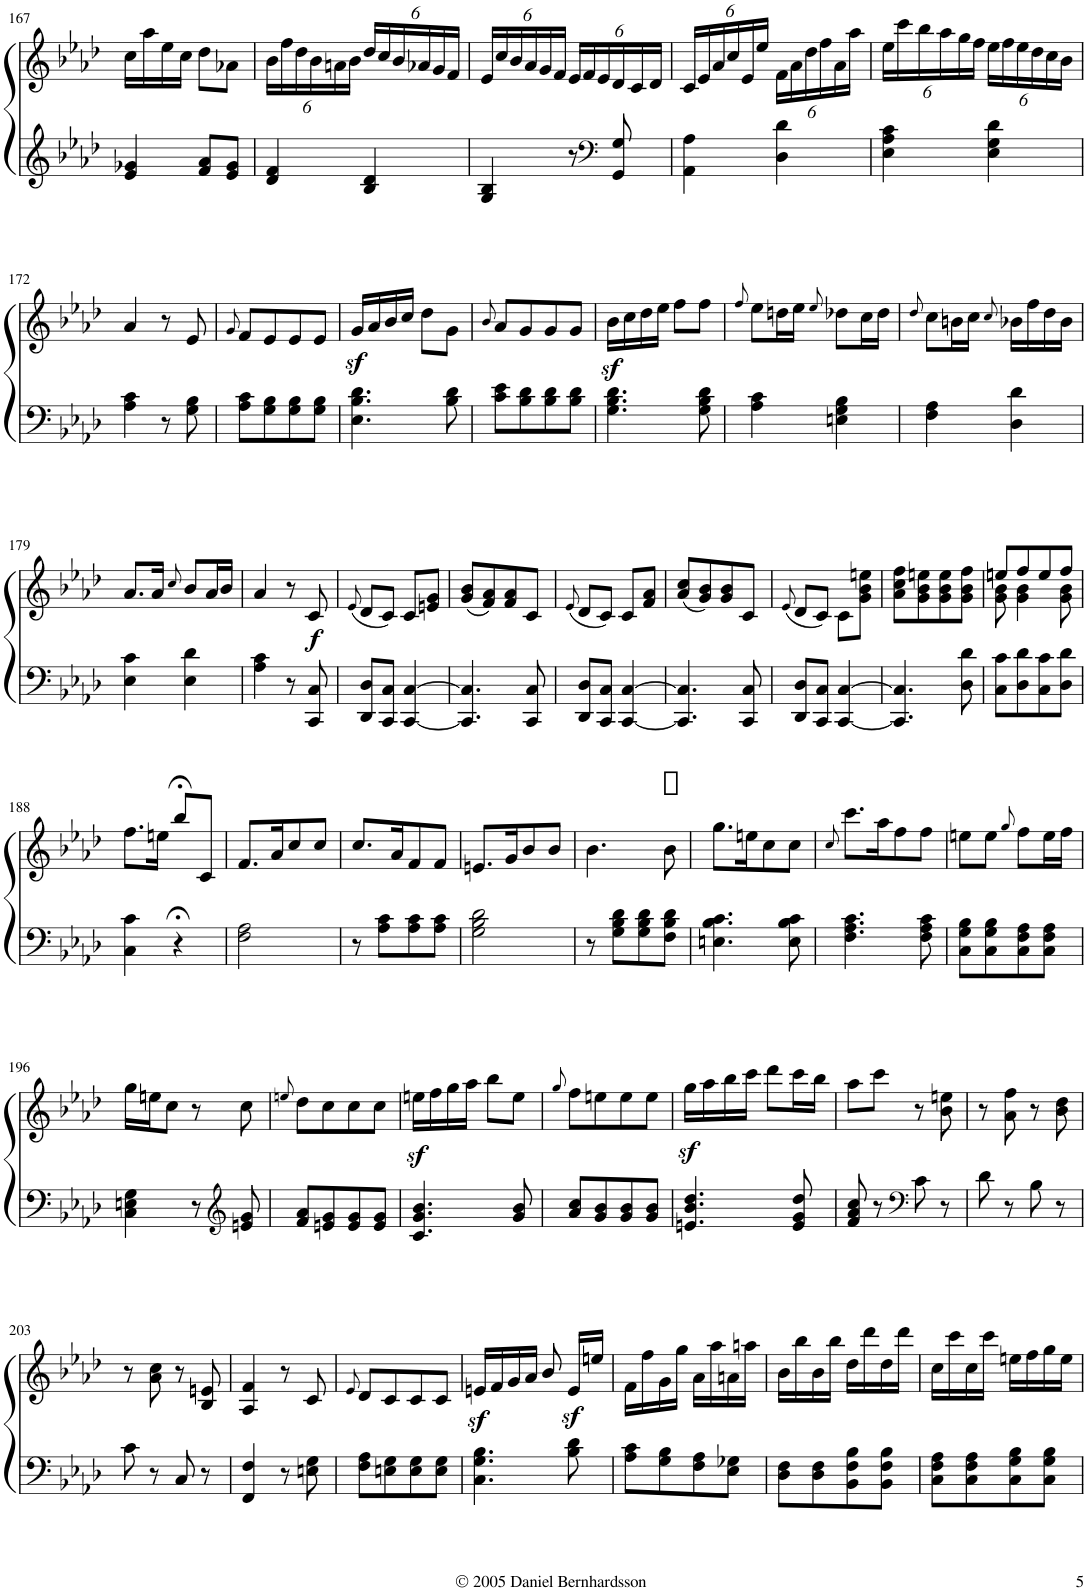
**kern	**kern	**dynam
*part1	*part1	*part1
*staff2	*staff1	*staff1/2
*I"Piano	*	*
*I'Pno.	*	*
!!LO:PB:g=z
*clefG2	*clefG2	*
*k[b-e-a-d-]	*k[b-e-a-d-]	*
*A-:	*A-:	*
*M2/4	*M2/4	*
=167	=167	=167
4e-/ 4g-X/	16cc\LL	.
.	16aa-\	.
.	16ee-\	.
.	16cc\JJ	.
8f/ 8a-/L	8dd-\L	.
8e-/ 8g-/J	8a-X\J	.
=168	=168	=168
*	*Xbrackettup	*
4d-/ 4f/	24b-\LL	.
.	24ff\	.
.	24dd-\	.
.	24b-\	.
.	24an\	.
.	24b-\JJ	.
4B-/ 4d-/	24dd-/LL	.
.	24cc/	.
.	24b-/	.
.	24a-X/	.
.	24g/	.
.	24f/JJ	.
=169	=169	=169
4G/ 4B-/	24e-/LL	.
.	24cc/	.
.	24b-/	.
.	24a-/	.
.	24g/	.
.	24f/JJ	.
8r	24e-/LL	.
.	24f/	.
.	24e-/	.
*clefF4	*	*
8GG/ 8G/	24d-/	.
.	24c/	.
.	24d-/JJ	.
=170	=170	=170
4AA-\ 4A-\	24c/LL	.
.	24e-/	.
.	24a-/	.
.	24cc/	.
.	24e-/	.
.	24ee-/JJ	.
4D-\ 4d-\	24f\LL	.
.	24a-\	.
.	24dd-\	.
.	24ff\	.
.	24a-\	.
.	24aa-\JJ	.
=171	=171	=171
4E-\ 4A-\ 4c\	24ee-\LL	.
.	24ccc\	.
.	24bb-\	.
.	24aa-\	.
.	24gg\	.
.	24ff\JJ	.
4E-\ 4G\ 4d-\	24ee-\LL	.
.	24ff\	.
.	24ee-\	.
.	24dd-\	.
.	24cc\	.
.	24b-\JJ	.
!!LO:LB:g=z
=172	=172	=172
4A-\ 4c\	4a-/	.
8r	8r	.
8G\ 8B-\	8e-/	.
=173	=173	=173
.	8qg/	.
8A-\ 8c\L	8f/L	.
8G\ 8B-\	8e-/	.
8G\ 8B-\	8e-/	.
8G\ 8B-\J	8e-/J	.
=174	=174	=174
4.E-\ 4.B-\ 4.d-\	16gz</LL	.
.	16a-/	.
.	16b-/	.
.	16cc/JJ	.
.	8dd-\L	.
8B-\ 8d-\	8g\J	.
=175	=175	=175
.	8qb-/	.
8c\ 8e-\L	8a-/L	.
8B-\ 8d-\	8g/	.
8B-\ 8d-\	8g/	.
8B-\ 8d-\J	8g/J	.
=176	=176	=176
4.G\ 4.B-\ 4.d-\	16b-z<\LL	.
.	16cc\	.
.	16dd-\	.
.	16ee-\JJ	.
.	8ff\L	.
8G\ 8B-\ 8d-\	8ff\J	.
=177	=177	=177
.	8qff/	.
4A-\ 4c\	8ee-\L	.
.	16ddn\L	.
.	16ee-\JJ	.
.	8qee-/	.
4En\ 4G\ 4B-\	8dd-X\L	.
.	16cc\L	.
.	16dd-\JJ	.
=178	=178	=178
.	8qdd-/	.
4F\ 4A-\	8cc\L	.
.	16bn\L	.
.	16cc\JJ	.
.	8qcc/	.
4D-\ 4d-\	16b-X\LL	.
.	16ff\	.
.	16dd-\	.
.	16b-\JJ	.
!!LO:LB:g=z
=179	=179	=179
4E-\ 4c\	8.a-/L	.
.	16a-/Jk	.
.	8qcc/	.
4E-\ 4d-\	8b-/L	.
.	16a-/L	.
.	16b-/JJ	.
=180	=180	=180
4A-\ 4c\	4a-/	.
8r	8r	.
!	!	!LO:DY:b
8CC/ 8C/	8c/	f
=181	=181	=181
.	(8qe-/	.
8DD-/ 8D-/L	8d-/L	.
8CC/ 8C/J	8c/J)	.
[4CC/ [4C/	8c/L	.
.	8en/ 8g/J	.
=182	=182	=182
4.CC/] 4.C/]	(8g/ 8b-/L	.
.	8f/ 8a-/)	.
.	8f/ 8a-/	.
8CC/ 8C/	8c/J	.
=183	=183	=183
.	(8qe-/	.
8DD-/ 8D-/L	8d-/L	.
8CC/ 8C/J	8c/J)	.
[4CC/ [4C/	8c/L	.
.	8f/ 8a-/J	.
=184	=184	=184
4.CC/] 4.C/]	(8a-/ 8cc/L	.
.	8g/ 8b-/)	.
.	8g/ 8b-/	.
8CC/ 8C/	8c/J	.
=185	=185	=185
.	(8qe-/	.
8DD-/ 8D-/L	8d-/L	.
8CC/ 8C/J	8c/J)	.
[4CC/ [4C/	8c\L	.
.	8g\ 8b-\ 8een\J	.
=186	=186	=186
4.CC/] 4.C/]	8a-\ 8cc\ 8ff\L	.
.	8g\ 8b-\ 8een\	.
.	8g\ 8b-\ 8ee\	.
8D-\ 8d-\	8g\ 8b-\ 8ff\J	.
=187	=187	=187
*	*^	*
8C\ 8c\L	8een/L	8g\ 8b-\	.
8D-\ 8d-\	8ff/	4g\ 4b-\	.
8C\ 8c\	8ee/	.	.
8D-\ 8d-\J	8ff/J	8g\ 8b-\	.
*	*v	*v	*
!!LO:LB:g=z
=188	=188	=188
4C\ 4c\	8.ff\L	.
.	16een\Jk	.
4r;<	8bb-;</L	.
.	8c/J	.
=189	=189	=189
2F\ 2A-\	8.f/L	.
.	16a-/K	.
.	8cc/	.
.	8cc/J	.
=190	=190	=190
8r	8.cc/L	.
8A-\ 8c\L	.	.
.	16a-/K	.
8A-\ 8c\	8f/	.
8A-\ 8c\J	8f/J	.
=191	=191	=191
2G\ 2B-\ 2d-\	8.en/L	.
.	16g/K	.
.	8b-/	.
.	8b-/J	.
=192	=192	=192
8r	4.b-\	.
8G\ 8B-\ 8d-\L	.	.
8G\ 8B-\ 8d-\	.	.
8F\ 8B-\ 8d-\J	8b-\	.
=193	=193	=193
4.En\ 4.B-\ 4.c\	8.gg\L	.
.	16een\K	.
.	8cc\	.
8E\ 8B-\ 8c\	8cc\J	.
=194	=194	=194
.	8qcc/	.
4.F\ 4.A-\ 4.c\	8.ccc\L	.
.	16aa-\K	.
.	8ff\	.
8F\ 8A-\ 8c\	8ff\J	.
=195	=195	=195
8C\ 8G\ 8B-\L	8een\L	.
8C\ 8G\ 8B-\	8ee\J	.
.	8qgg/	.
8C\ 8F\ 8A-\	8ff\L	.
8C\ 8F\ 8A-\J	16ee\L	.
.	16ff\JJ	.
!!LO:LB:g=z
=196	=196	=196
4C\ 4En\ 4G\	16gg\LL	.
.	16een\J	.
.	8cc\J	.
8r	8r	.
*clefG2	*	*
8en/ 8g/	8cc\	.
=197	=197	=197
.	8qeen/	.
8f/ 8a-/L	8dd-\L	.
8en/ 8g/	8cc\	.
8e/ 8g/	8cc\	.
8e/ 8g/J	8cc\J	.
=198	=198	=198
4.c/ 4.g/ 4.b-/	16eenz<\LL	.
.	16ff\	.
.	16gg\	.
.	16aa-\JJ	.
.	8bb-\L	.
8g/ 8b-/	8ee\J	.
=199	=199	=199
.	8qgg/	.
8a-/ 8cc/L	8ff\L	.
8g/ 8b-/	8een\	.
8g/ 8b-/	8ee\	.
8g/ 8b-/J	8ee\J	.
=200	=200	=200
4.en/ 4.b-/ 4.dd-/	16ggz<\LL	.
.	16aa-\	.
.	16bb-\	.
.	16ccc\JJ	.
.	8ddd-\L	.
8e/ 8g/ 8dd-/	16ccc\L	.
.	16bb-\JJ	.
=201	=201	=201
8f/ 8a-/ 8cc/	8aa-\L	.
8r	8ccc\J	.
*clefF4	*	*
8c\	8r	.
8r	8b-\ 8een\	.
=202	=202	=202
8d-\	8r	.
8r	8a-\ 8ff\	.
8B-\	8r	.
8r	8b-\ 8dd-\	.
!!LO:LB:g=z
=203	=203	=203
8c\	8r	.
8r	8a-\ 8cc\	.
8C/	8r	.
8r	8B-/ 8en/	.
=204	=204	=204
4FF/ 4F/	4A-/ 4f/	.
8r	8r	.
8En\ 8G\	8c/	.
=205	=205	=205
.	8qe-/	.
8F\ 8A-\L	8d-/L	.
8En\ 8G\	8c/	.
8E\ 8G\	8c/	.
8E\ 8G\J	8c/J	.
=206	=206	=206
4.C\ 4.G\ 4.B-\	16enz</LL	.
.	16f/	.
.	16g/	.
.	16a-/JJ	.
.	8b-/	.
8B-\ 8d-\	16ez</LL	.
.	16een/JJ	.
=207	=207	=207
8A-\ 8c\L	16f\LL	.
.	16ff\	.
8G\ 8B-\	16g\	.
.	16gg\JJ	.
8F\ 8A-\	16a-\LL	.
.	16aa-\	.
8E-\ 8G-X\J	16an\	.
.	16aan\JJ	.
=208	=208	=208
8D-\ 8F\L	16b-\LL	.
.	16bb-\	.
8D-\ 8F\	16b-\	.
.	16bb-\JJ	.
8BB-\ 8F\ 8B-\	16dd-\LL	.
.	16ddd-\	.
8BB-\ 8F\ 8B-\J	16dd-\	.
.	16ddd-\JJ	.
=209	=209	=209
8C\ 8F\ 8A-\L	16cc\LL	.
.	16ccc\	.
8C\ 8F\ 8A-\	16cc\	.
.	16ccc\JJ	.
8C\ 8G\ 8B-\	16een\LL	.
.	16ff\	.
8C\ 8G\ 8B-\J	16gg\	.
.	16ee\JJ	.
=	=	=
*-	*-	*-
